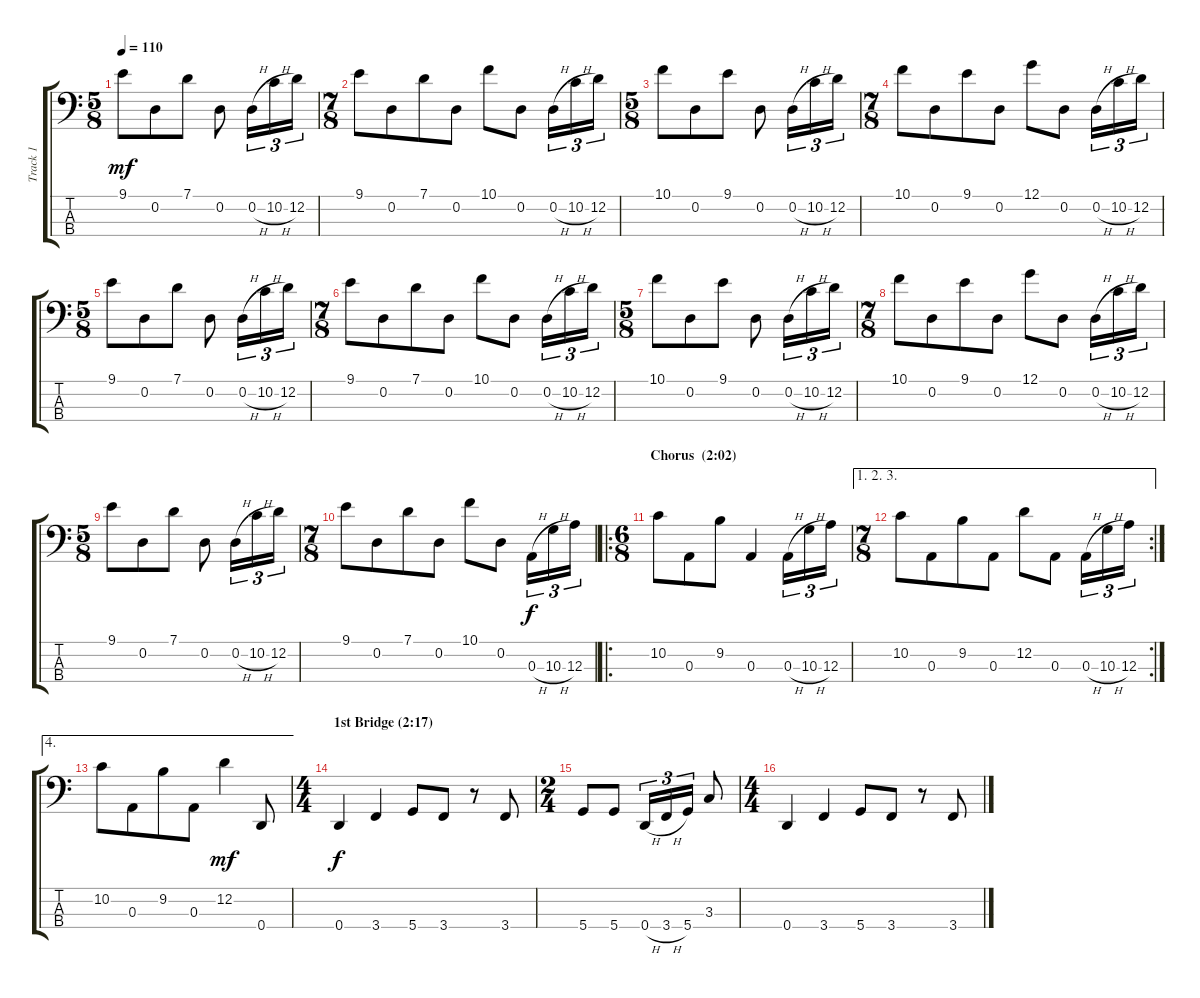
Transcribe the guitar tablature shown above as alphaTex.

\track ("Track 1" "Track 1") {instrument electricbasspick}
\staff {score tabs}
\tuning (G2 D2 A1 D1) {hide}
\ts (5 8)
\tempo 110
\clef f4
\ks c
9.1.8{dy mf} 0.2.8 7.1.8 0.2.8 0.2{h}.16{tu (3 2)} 10.2{h}.16{tu (3 2)} 12.2.16{tu (3 2)} |
\ts (7 8)
9.1.8 0.2.8 7.1.8 0.2.8 10.1.8 0.2.8 0.2{h}.16{tu (3 2)} 10.2{h}.16{tu (3 2)} 12.2.16{tu (3 2)} |
\ts (5 8)
10.1.8 0.2.8 9.1.8 0.2.8 0.2{h}.16{tu (3 2)} 10.2{h}.16{tu (3 2)} 12.2.16{tu (3 2)} |
\ts (7 8)
10.1.8 0.2.8 9.1.8 0.2.8 12.1.8 0.2.8 0.2{h}.16{tu (3 2)} 10.2{h}.16{tu (3 2)} 12.2.16{tu (3 2)} |
\ts (5 8)
9.1.8 0.2.8 7.1.8 0.2.8 0.2{h}.16{tu (3 2)} 10.2{h}.16{tu (3 2)} 12.2.16{tu (3 2)} |
\ts (7 8)
9.1.8 0.2.8 7.1.8 0.2.8 10.1.8 0.2.8 0.2{h}.16{tu (3 2)} 10.2{h}.16{tu (3 2)} 12.2.16{tu (3 2)} |
\ts (5 8)
10.1.8 0.2.8 9.1.8 0.2.8 0.2{h}.16{tu (3 2)} 10.2{h}.16{tu (3 2)} 12.2.16{tu (3 2)} |
\ts (7 8)
10.1.8 0.2.8 9.1.8 0.2.8 12.1.8 0.2.8 0.2{h}.16{tu (3 2)} 10.2{h}.16{tu (3 2)} 12.2.16{tu (3 2)} |
\ts (5 8)
9.1.8 0.2.8 7.1.8 0.2.8 0.2{h}.16{tu (3 2)} 10.2{h}.16{tu (3 2)} 12.2.16{tu (3 2)} |
\ts (7 8)
9.1.8 0.2.8 7.1.8 0.2.8 10.1.8 0.2.8 0.3{h}.16{tu (3 2) dy f} 10.3{h}.16{tu (3 2)} 12.3.16{tu (3 2)} |
\ro
\ts (6 8)
\section ("" "Chorus  (2:02)")
10.2.8 0.3.8 9.2.8 0.3.4 0.3{h}.16{tu (3 2)} 10.3{h}.16{tu (3 2)} 12.3.16{tu (3 2)} |
\ae (1 2 3)
\rc 2
\ts (7 8)
10.2.8 0.3.8 9.2.8 0.3.8 12.2.8 0.3.8 0.3{h}.16{tu (3 2)} 10.3{h}.16{tu (3 2)} 12.3.16{tu (3 2)} |
\ae 4
10.2.8 0.3.8 9.2.8 0.3.8 12.2.4{dy mf} 0.4.8 |
\ts (4 4)
\section ("" "1st Bridge (2:17)")
0.4.4{dy f} 3.4.4 5.4.8 3.4.8 r.8 3.4.8 |
\ts (2 4)
5.4.8 5.4.8 0.4{h}.16{tu (3 2)} 3.4{h}.16{tu (3 2)} 5.4.16{tu (3 2)} 3.3.8 |
\ts (4 4)
0.4.4 3.4.4 5.4.8 3.4.8 r.8 3.4.8
